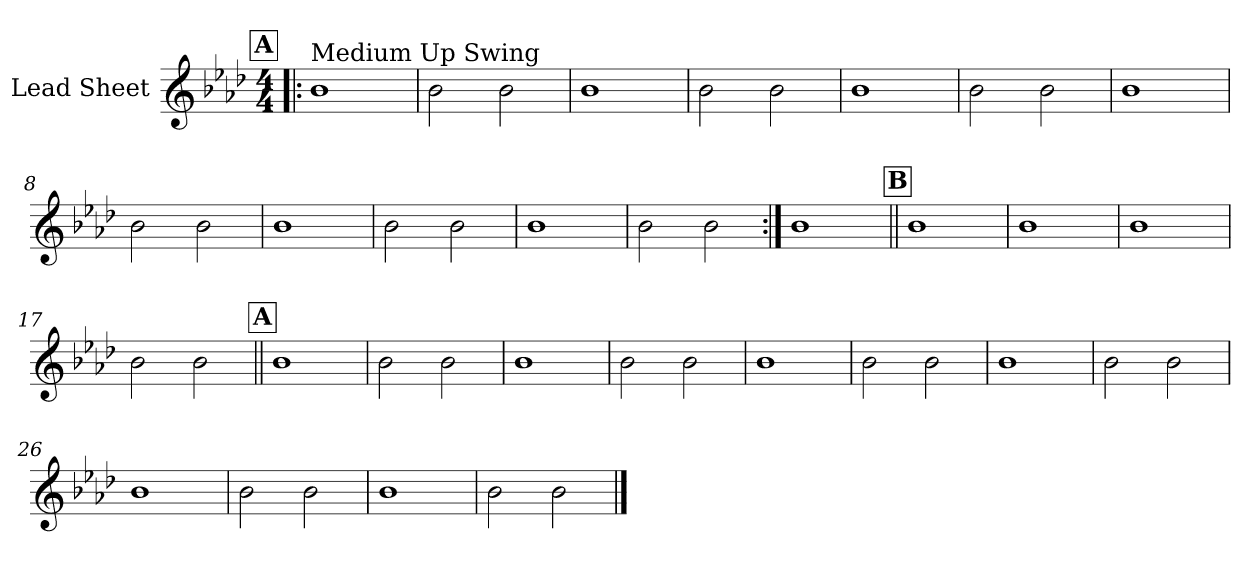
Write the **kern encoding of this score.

**kern
*part1
*staff1
*I"Lead Sheet
*clefG2
*k[b-e-a-d-]
*f:
*M4/4
!!LO:REH:place=s1:a:fs=14:t=A
=1!|:
!LO:TX:a:t=Medium Up Swing
1b-
=2
2b-\
2b-\
=3
1b-
=4
2b-\
2b-\
!!LO:LB:g=z
=5
1b-
=6
2b-\
2b-\
=7
1b-
=8
2b-\
2b-\
!!LO:LB:g=z
=9
1b-
=10
2b-\
2b-\
=11
1b-
=12
2b-\
2b-\
!!LO:LB:g=z
=13:|!
1b-
!!LO:LB:g=z
!!LO:REH:place=s1:a:fs=14:t=B
=14||
1b-
=15
1b-
=16
1b-
=17
2b-\
2b-\
!!LO:LB:g=z
!!LO:REH:place=s1:a:fs=14:t=A
=18||
1b-
=19
2b-\
2b-\
=20
1b-
=21
2b-\
2b-\
!!LO:LB:g=z
=22
1b-
=23
2b-\
2b-\
=24
1b-
=25
2b-\
2b-\
!!LO:LB:g=z
=26
1b-
=27
2b-\
2b-\
=28
1b-
=29
2b-\
2b-\
==
*-
